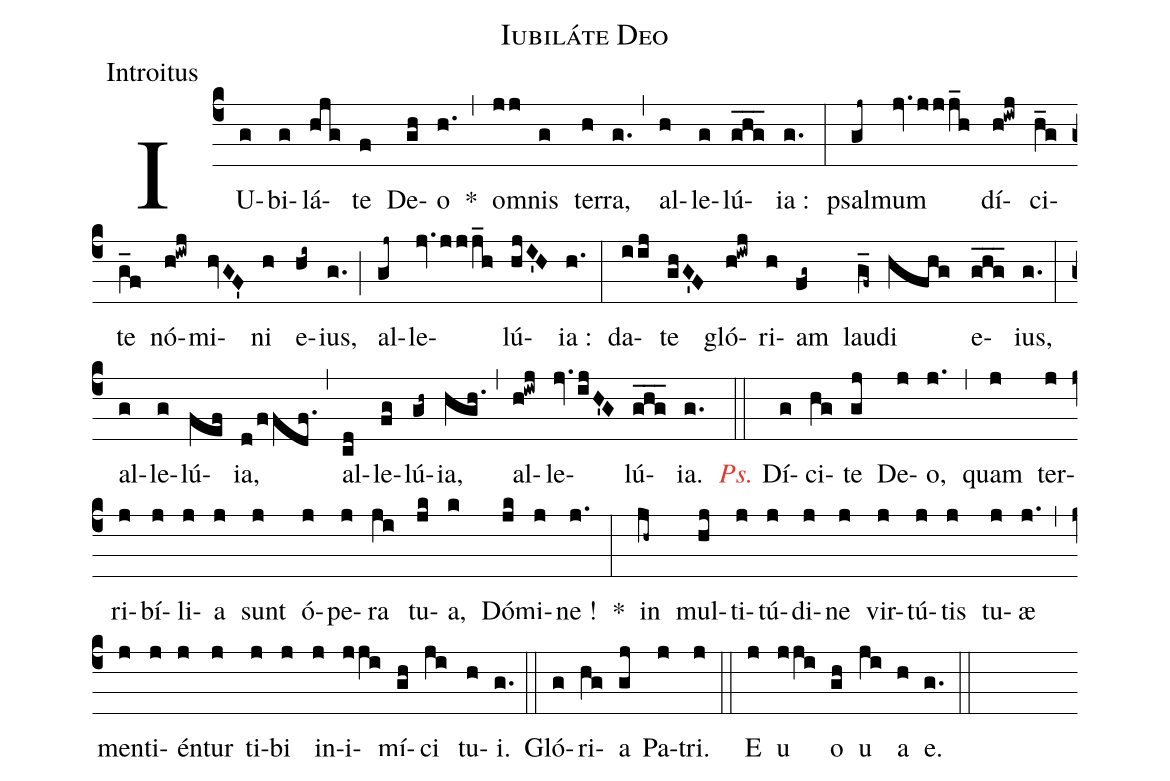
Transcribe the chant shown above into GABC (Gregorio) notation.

name:Iubiláte Deo;
office-part:Introitus;
%%
(c4) IU(g)bi(g)lá(hjg)te(f) De(gh)o(h.) *(,)
o(jj)mnis(g) ter(h)ra,(g.) (,)
al(h)le(g)lú(ghg___)ia :(g.) (:)
psal(gj~)mum(jv.jjj_h) dí(h!iwj)ci(h_g)te(g_f) nó(h!iwj)mi(hvGF')ni(h) e(hi~)ius,(g.) (;)
al(gj~)le(jv.jjj_h)lú(hjI'H)ia :(h.) (:)
da(iij)te(ghG'F) gló(h!iwj)ri(h)am(fg~) lau(g_f~)di(hfhg) e(ghg___)ius,(g.) (:)
al(g)le(g)lú(fef)ia,(d/ffdf.) (,)
al(cd)le(fg)lú(gh~)ia,(hgh.) (,)
al(h!iwj)le(jv.ijH'G)lú(ghg___)ia.(g.) (::)

<c><i>Ps.</i></c> D{í}(g)ci(hg)te(gj) De(j)o,(j.) (,)
quam(j) ter(j)ri(j)bí(j)li(j)a(j) sunt(j) ó(j)pe(j)ra(ji) tu(jk)a,(k) Dó(jk)mi(j)ne !(j.) *(:)
in(jh~) mul(hj)ti(j)tú(j)di(j)ne(j) vir(j)tú(j)tis(j) tu(j)æ(j.) (,)
men(j)ti(j)én(j)tur(j) ti(j)bi(j) in(j)i(jji)mí(gh)ci(ji) tu(h)i.(g.) (::)

Gló(g)ri(hg)a(gj) Pa(j)tri.(j) (::)
<eu>E(j) u(jji) o(gh) u(ji) a(h) e.</eu>(g.) (::)
